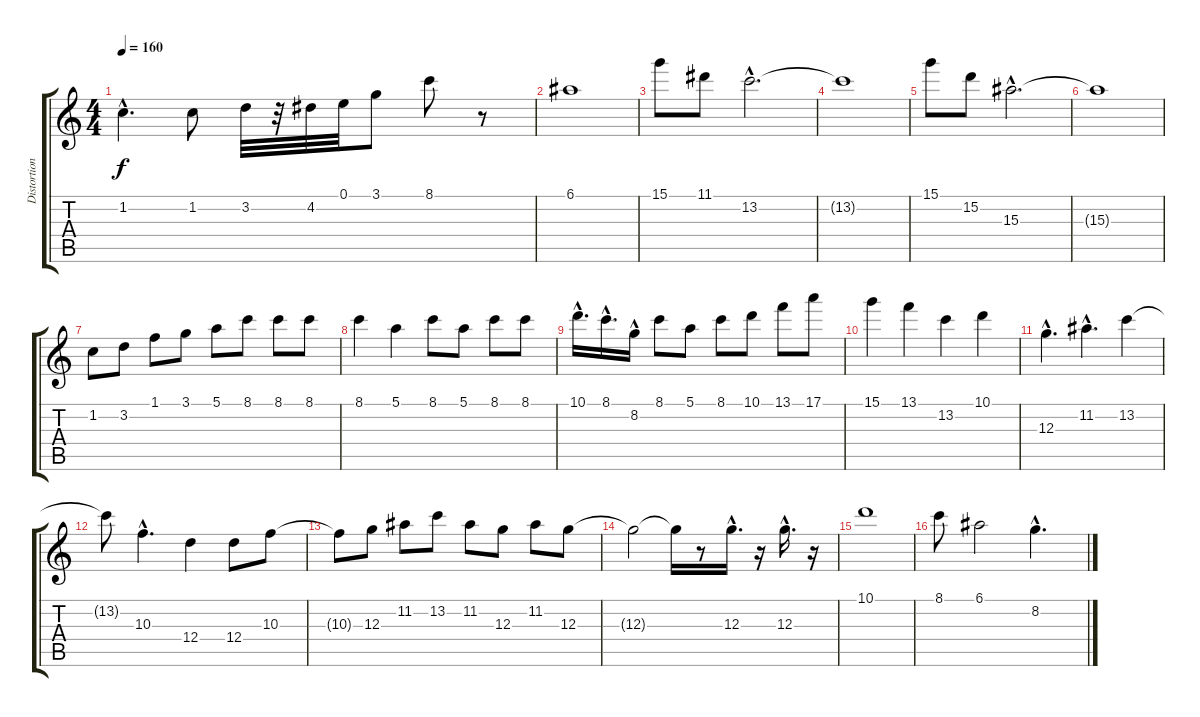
\track ("Distortion Guitar 2" "Distortion") {instrument distortionguitar}
\staff {score tabs}
\tuning (E4 B3 G3 D3 A2 E2) {hide}
\ts (4 4)
\tempo 160
\clef g2
\ks c
1.2{hac}.4{d dy f} 1.2.8 3.2.32 r.32 4.2.32 0.1.32 3.1.8 8.1.8 r.8 |
6.1.1 |
15.1.8 11.1.8 13.2{hac}.2{d} |
13.2{t}.1 |
15.1.8 15.2.8 15.3{hac}.2{d} |
15.3{t}.1 |
1.2.8 3.2.8 1.1.8 3.1.8 5.1.8 8.1.8 8.1.8 8.1.8 |
8.1.4 5.1.4 8.1.8 5.1.8 8.1.8 8.1.8 |
10.1{hac}.16{d} 8.1{hac}.16{d} 8.2{hac}.16 8.1.8 5.1.8 8.1.8 10.1.8 13.1.8 17.1.8 |
15.1.4 13.1.4 13.2.4 10.1.4 |
12.3{hac}.4{d} 11.2{hac}.4{d} 13.2.4 |
13.2{t}.8 10.3{hac}.4{d} 12.4.4 12.4.8 10.3.8 |
10.3{t}.8 12.3.8 11.2.8 13.2.8 11.2.8 12.3.8 11.2.8 12.3.8 |
12.3{t}.2 12.3{t}.16 r.8 12.3{hac}.16{d} r.16 12.3{hac}.16{d} r.16 |
10.1.1 |
8.1.8 6.1.2 8.2{hac}.4{d}
